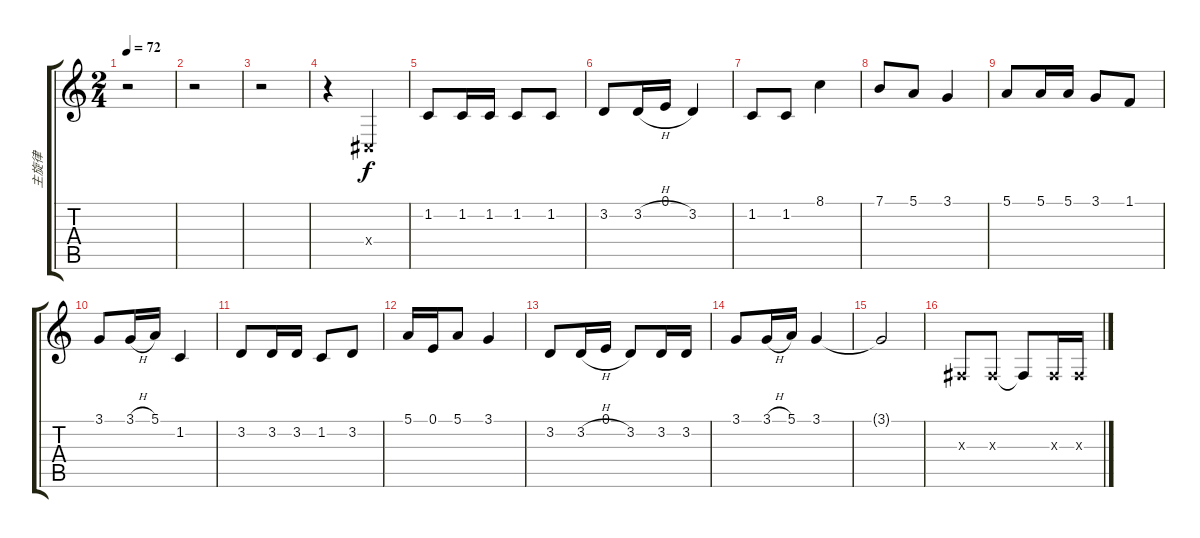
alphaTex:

\track ("主旋律" "主旋律") {instrument harmonica}
\staff {score tabs}
\tuning (E4 B3 G3 D3 A2 E2) {hide}
\ts (2 4)
\tempo 72
\clef g2
\ks c
r.2{dy f instrument harmonica} |
r.2 |
r.2 |
r.4 -1.4{x}.4 |
1.2.8 1.2.16 1.2.16 1.2.8 1.2.8 |
3.2.8 3.2{h}.16 0.1.16 3.2.4 |
1.2.8 1.2.8 8.1.4 |
7.1.8 5.1.8 3.1.4 |
5.1.8 5.1.16 5.1.16 3.1.8 1.1.8 |
3.1.8 3.1{h}.16 5.1.16 1.2.4 |
3.2.8 3.2.16 3.2.16 1.2.8 3.2.8 |
5.1.16 0.1.16 5.1.8 3.1.4 |
3.2.8 3.2{h}.16 0.1.16 3.2.8 3.2.16 3.2.16 |
3.1.8 3.1{h}.16 5.1.16 3.1.4 |
3.1{t}.2 |
-1.3{x}.8 -1.3{x}.8 -1.3{t}.8 -1.3{x}.16 -1.3{x}.16
